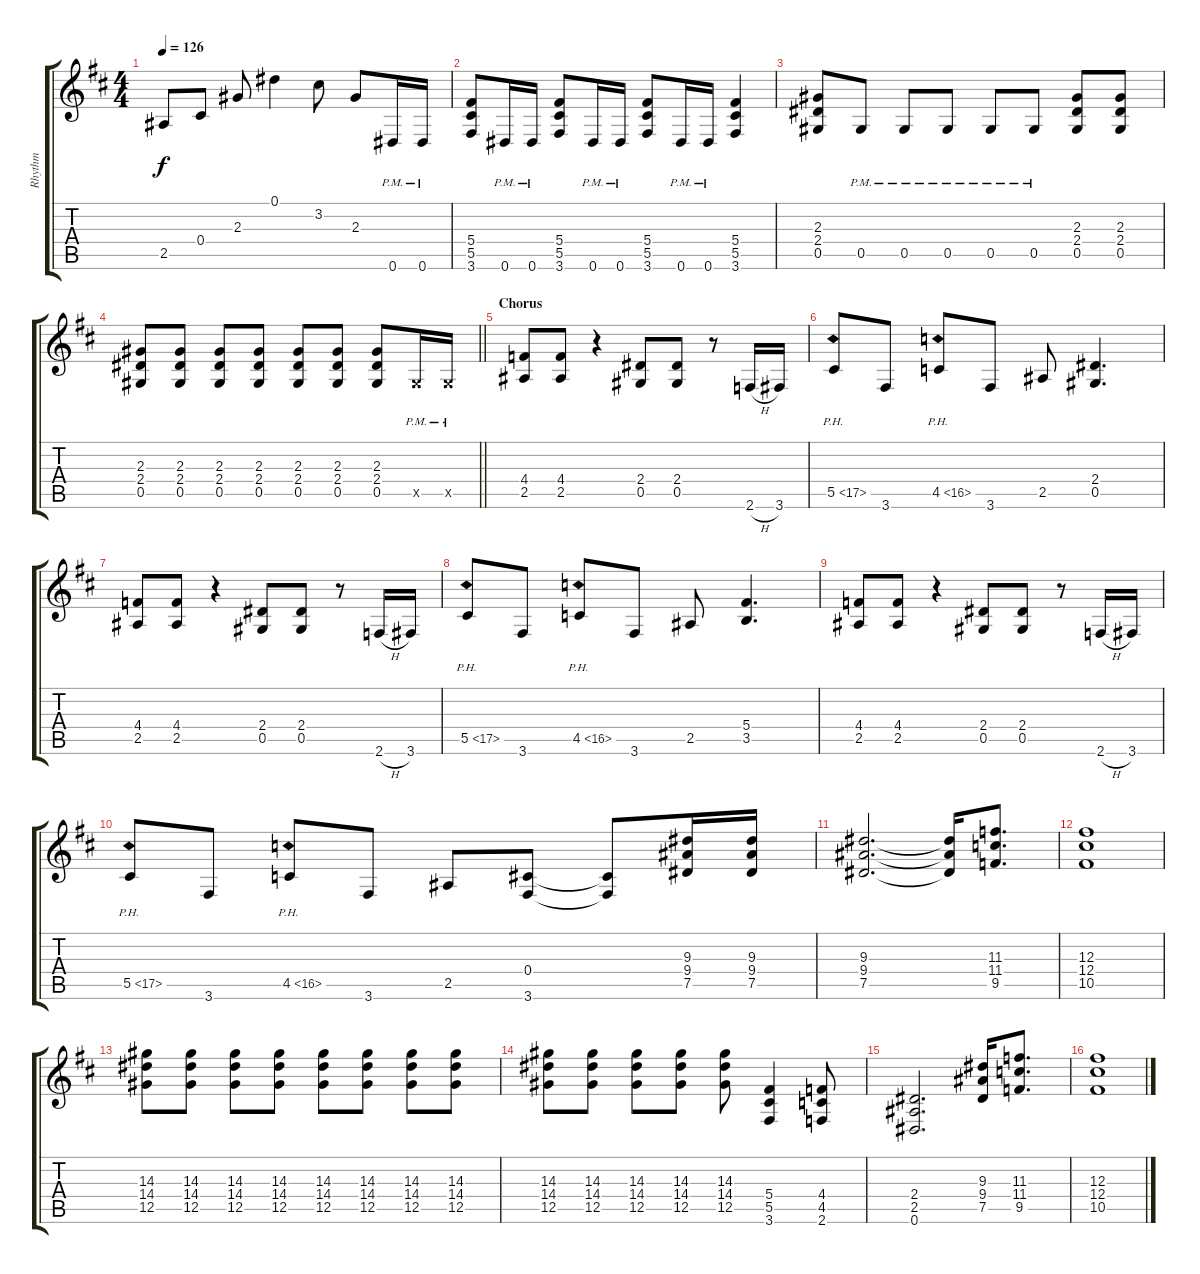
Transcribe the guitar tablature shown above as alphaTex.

\track ("Rhythm" "Rhythm") {instrument distortionguitar}
\staff {score tabs}
\tuning (Eb4 Bb3 Gb3 Db3 Ab2 Eb2) {hide}
\ts (4 4)
\tempo 126
\clef g2
\ks d
2.5.8{dy f} 0.4.8 2.3.8 0.1.4 3.2.8 2.3.8 0.6{pm}.16 0.6{pm}.16 |
(5.4 5.5 3.6).8 0.6{pm}.16 0.6{pm}.16 (5.4 5.5 3.6).8 0.6{pm}.16 0.6{pm}.16 (5.4 5.5 3.6).8 0.6{pm}.16 0.6{pm}.16 (5.4 5.5 3.6).4 |
(2.3 2.4 0.5).8 0.5{pm}.8 0.5{pm}.8 0.5{pm}.8 0.5{pm}.8 0.5{pm}.8 (2.3 2.4 0.5).8 (2.3 2.4 0.5).8 |
\barLineRight lightlight
(2.3 2.4 0.5).8 (2.3 2.4 0.5).8 (2.3 2.4 0.5).8 (2.3 2.4 0.5).8 (2.3 2.4 0.5).8 (2.3 2.4 0.5).8 (2.3 2.4 0.5).8 0.5{pm x}.16 0.5{pm x}.16 |
\section ("" "Chorus")
(4.4 2.5).8 (4.4 2.5).8 r.4 (2.4 0.5).8 (2.4 0.5).8 r.8 2.6{h}.16 3.6.16 |
5.5{ph 12}.8 3.6.8 4.5{ph 12}.8 3.6.8 2.5.8 (2.4 0.5).4{d} |
(4.4 2.5).8 (4.4 2.5).8 r.4 (2.4 0.5).8 (2.4 0.5).8 r.8 2.6{h}.16 3.6.16 |
5.5{ph 12}.8 3.6.8 4.5{ph 12}.8 3.6.8 2.5.8 (5.4 3.5).4{d} |
(4.4 2.5).8 (4.4 2.5).8 r.4 (2.4 0.5).8 (2.4 0.5).8 r.8 2.6{h}.16 3.6.16 |
5.5{ph 12}.8 3.6.8 4.5{ph 12}.8 3.6.8 2.5.8 (0.4 3.6).8 (0.4{t} 3.6{t}).8 (9.3 9.4 7.5).16 (9.3 9.4 7.5).16 |
(9.3 9.4 7.5).2{d} (9.3{t} 9.4{t} 7.5{t}).16 (11.3 11.4 9.5).8{d} |
(12.3 12.4 10.5).1 |
(14.3 14.4 12.5).8 (14.3 14.4 12.5).8 (14.3 14.4 12.5).8 (14.3 14.4 12.5).8 (14.3 14.4 12.5).8 (14.3 14.4 12.5).8 (14.3 14.4 12.5).8 (14.3 14.4 12.5).8 |
(14.3 14.4 12.5).8 (14.3 14.4 12.5).8 (14.3 14.4 12.5).8 (14.3 14.4 12.5).8 (14.3 14.4 12.5).8 (5.4 5.5 3.6).4 (4.4 4.5 2.6).8 |
(2.4 2.5 0.6).2{d} (9.3 9.4 7.5).16 (11.3 11.4 9.5).8{d} |
(12.3 12.4 10.5).1
